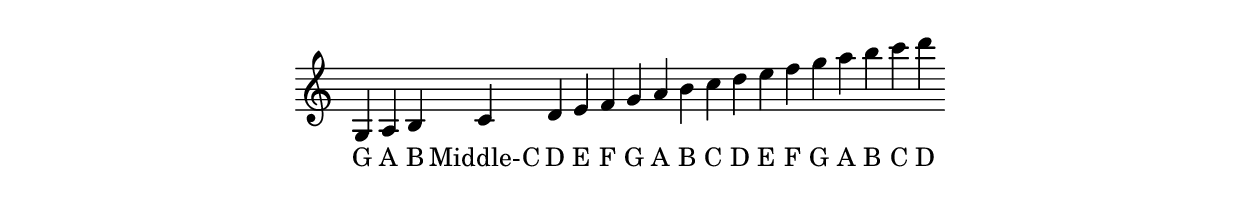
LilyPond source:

\version "2.18.2"
\paper {
	indent = 0\mm
	line-width = 110\mm
	oddHeaderMarkup = ""
	evenHeaderMarkup = ""
	oddFooterMarkup = ""
	evenFooterMarkup = ""
}
\header {
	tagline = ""
}
<<
	{
		\time 16/1
		\clef treble
		\override Score.KeySignature.stencil = ##f
		\override Score.TimeSignature.stencil = ##f
	
		g4 a b c' d' e' f' g' a' b' c'' d'' e'' f'' g'' a'' b'' c''' d'''
	}
	\addlyrics {
		G A B Middle-C D E F G A B C D E F G A B C D
	}
>>
